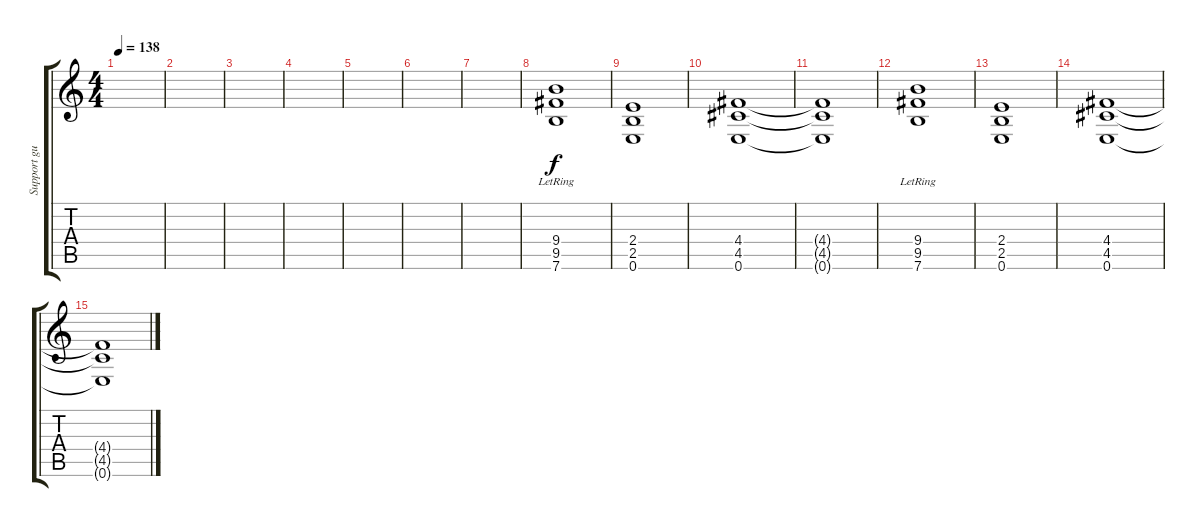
\track ("Support guitare" "Support gu") {instrument overdrivenguitar}
\staff {score tabs}
\tuning (E4 B3 G3 D3 A2 E2) {hide}
\ts (4 4)
\tempo 138
\clef g2
\ks c
|
|
|
|
|
|
|
(9.4{lr} 9.5{lr} 7.6{lr}).1 |
(2.4 2.5 0.6).1 |
(4.4 4.5 0.6).1 |
(4.4{t} 4.5{t} 0.6{t}).1 |
(9.4{lr} 9.5{lr} 7.6{lr}).1 |
(2.4 2.5 0.6).1 |
(4.4 4.5 0.6).1 |
(4.4{t} 4.5{t} 0.6{t}).1
